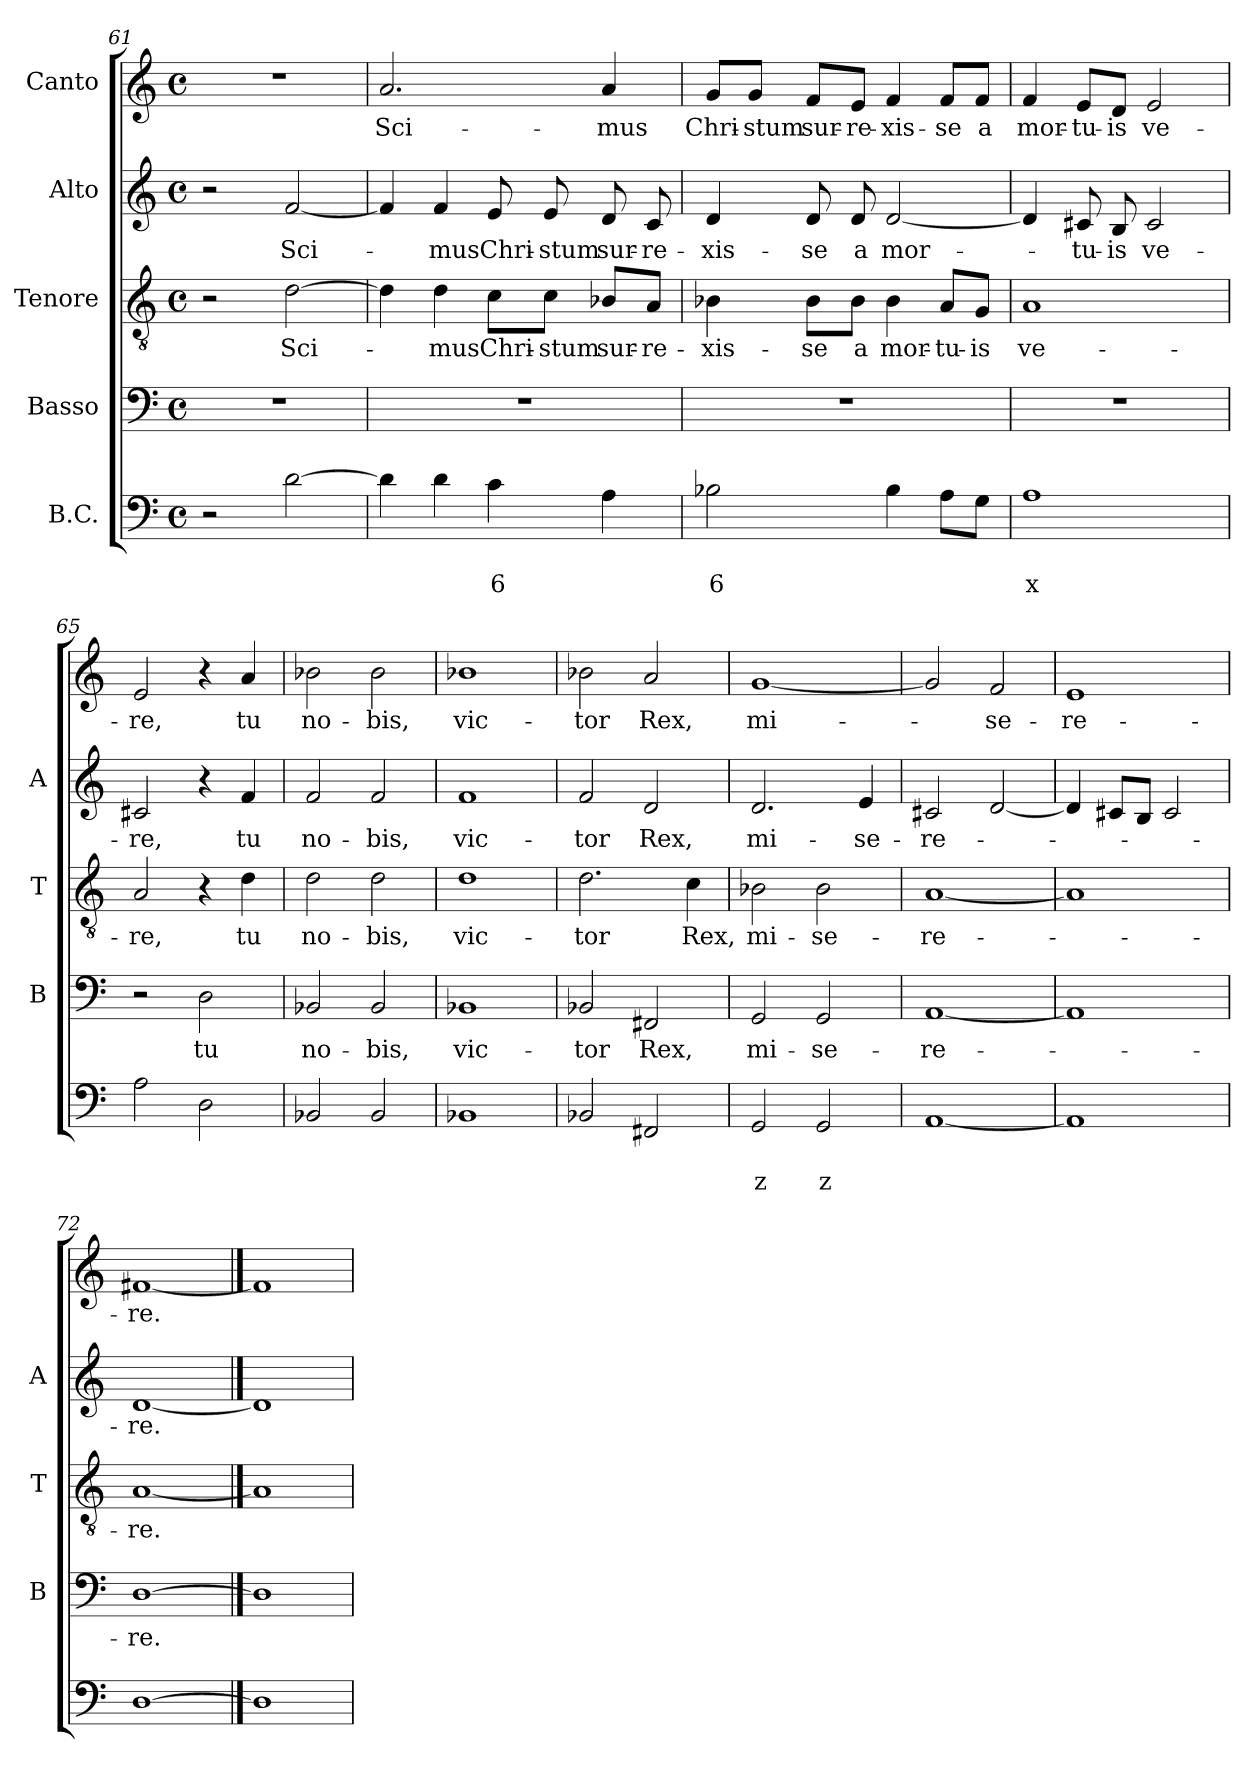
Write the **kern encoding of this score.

**kern	**text	**text	**kern	**text	**kern	**text	**kern	**text	**kern	**text
*part5	*part5	*part5	*part4	*part4	*part3	*part3	*part2	*part2	*part1	*part1
*staff5	*staff5	*staff5	*staff4	*staff4	*staff3	*staff3	*staff2	*staff2	*staff1	*staff1
*I"B.C.	*	*	*I"Basso	*	*I"Tenore	*	*I"Alto	*	*I"Canto	*
*	*	*	*I'B	*	*I'T	*	*I'A	*	*	*
*clefF4	*	*	*clefF4	*	*clefGv2	*	*clefG2	*	*clefG2	*
*k[]	*	*	*k[]	*	*k[]	*	*k[]	*	*k[]	*
*C:	*	*	*C:	*	*C:	*	*C:	*	*C:	*
*M4/4	*	*	*M4/4	*	*M4/4	*	*M4/4	*	*M4/4	*
*met(c)	*	*	*met(c)	*	*met(c)	*	*met(c)	*	*met(c)	*
=61	=61	=61	=61	=61	=61	=61	=61	=61	=61	=61
2r	.	.	1r	.	2r	.	2r	.	1r	.
!	!	!	!	!	!	!LO:LY:b	!	!LO:LY:b	!	!
[2d\	.	.	.	.	[2d\	Sci-	[2f/	Sci-	.	.
!!LO:PB:g=z
=62	=62	=62	=62	=62	=62	=62	=62	=62	=62	=62
!	!	!	!	!	!	!	!	!	!	!LO:LY:b
4d\]	.	.	1r	.	4d\]	.	4f/]	.	2.a/	Sci-
!	!	!	!	!	!	!LO:LY:b	!	!LO:LY:b	!	!
4d\	.	.	.	.	4d\	-mus	4f/	-mus	.	.
!	!	!LO:LY:b	!	!	!	!LO:LY:b	!	!LO:LY:b	!	!
4c\	.	6	.	.	8c\L	Chri-	8e/	Chri-	.	.
!	!	!	!	!	!	!LO:LY:b	!	!LO:LY:b	!	!
.	.	.	.	.	8c\J	-stum	8e/	-stum	.	.
!	!	!	!	!	!	!LO:LY:b	!	!LO:LY:b	!	!LO:LY:b
4A\	.	.	.	.	8B-X/L	sur-	8d/	sur-	4a/	-mus
!	!	!	!	!	!	!LO:LY:b	!	!LO:LY:b	!	!
.	.	.	.	.	8A/J	-re-	8c/	-re-	.	.
=63	=63	=63	=63	=63	=63	=63	=63	=63	=63	=63
!	!	!LO:LY:b	!	!	!	!LO:LY:b	!	!LO:LY:b	!	!LO:LY:b
2B-X\	.	6	1r	.	4B-X\	-xis-	4d/	-xis-	8g/L	Chri-
!	!	!	!	!	!	!	!	!	!	!LO:LY:b
.	.	.	.	.	.	.	.	.	8g/J	-stum
!	!	!	!	!	!	!LO:LY:b	!	!LO:LY:b	!	!LO:LY:b
.	.	.	.	.	8B-\L	-se	8d/	-se	8f/L	sur-
!	!	!	!	!	!	!LO:LY:b	!	!LO:LY:b	!	!LO:LY:b
.	.	.	.	.	8B-\J	a	8d/	a	8e/J	-re-
!	!	!	!	!	!	!LO:LY:b	!	!LO:LY:b	!	!LO:LY:b
4B-\	.	.	.	.	4B-\	mor-	[2d/	mor-	4f/	-xis-
!	!	!	!	!	!	!LO:LY:b	!	!	!	!LO:LY:b
8A\L	.	.	.	.	8A/L	-tu-	.	.	8f/L	-se
!	!	!	!	!	!	!LO:LY:b	!	!	!	!LO:LY:b
8G\J	.	.	.	.	8G/J	-is	.	.	8f/J	a
=64	=64	=64	=64	=64	=64	=64	=64	=64	=64	=64
!	!	!LO:LY:b	!	!	!	!LO:LY:b	!	!	!	!LO:LY:b
1A	.	x	1r	.	1A	ve-	4d/]	.	4f/	mor-
!	!	!	!	!	!	!	!	!LO:LY:b	!	!LO:LY:b
.	.	.	.	.	.	.	8c#X/	-tu-	8e/L	-tu-
!	!	!	!	!	!	!	!	!LO:LY:b	!	!LO:LY:b
.	.	.	.	.	.	.	8B/	-is	8d/J	-is
!	!	!	!	!	!	!	!	!LO:LY:b	!	!LO:LY:b
.	.	.	.	.	.	.	2c#/	ve-	2e/	ve-
=65	=65	=65	=65	=65	=65	=65	=65	=65	=65	=65
!	!	!	!	!	!	!LO:LY:b	!	!LO:LY:b	!	!LO:LY:b
2A\	.	.	2r	.	2A/	-re,	2c#X/	-re,	2e/	-re,
!	!	!	!	!LO:LY:b	!	!	!	!	!	!
2D\	.	.	2D\	tu	4r	.	4r	.	4r	.
!	!	!	!	!	!	!LO:LY:b	!	!LO:LY:b	!	!LO:LY:b
.	.	.	.	.	4d\	tu	4f/	tu	4a/	tu
!!LO:LB:g=z
=66	=66	=66	=66	=66	=66	=66	=66	=66	=66	=66
!	!	!	!	!LO:LY:b	!	!LO:LY:b	!	!LO:LY:b	!	!LO:LY:b
2BB-X/	.	.	2BB-X/	no-	2d\	no-	2f/	no-	2b-X\	no-
!	!	!	!	!LO:LY:b	!	!LO:LY:b	!	!LO:LY:b	!	!LO:LY:b
2BB-/	.	.	2BB-/	-bis,	2d\	-bis,	2f/	-bis,	2b-\	-bis,
=67	=67	=67	=67	=67	=67	=67	=67	=67	=67	=67
!	!	!	!	!LO:LY:b	!	!LO:LY:b	!	!LO:LY:b	!	!LO:LY:b
1BB-X	.	.	1BB-X	vic-	1d	vic-	1f	vic-	1b-X	vic-
=68	=68	=68	=68	=68	=68	=68	=68	=68	=68	=68
!	!	!	!	!LO:LY:b	!	!LO:LY:b	!	!LO:LY:b	!	!LO:LY:b
2BB-X/	.	.	2BB-X/	-tor	2.d\	-tor	2f/	-tor	2b-X\	-tor
!	!	!	!	!LO:LY:b	!	!	!	!LO:LY:b	!	!LO:LY:b
2FF#X/	.	.	2FF#X/	Rex,	.	.	2d/	Rex,	2a/	Rex,
!	!	!	!	!	!	!LO:LY:b	!	!	!	!
.	.	.	.	.	4c\	Rex,	.	.	.	.
=69	=69	=69	=69	=69	=69	=69	=69	=69	=69	=69
!	!	!LO:LY:b	!	!LO:LY:b	!	!LO:LY:b	!	!LO:LY:b	!	!LO:LY:b
2GG/	.	z	2GG/	mi-	2B-X\	mi-	2.d/	mi-	[1g	mi-
!	!	!LO:LY:b	!	!LO:LY:b	!	!LO:LY:b	!	!	!	!
2GG/	.	z	2GG/	-se-	2B-\	-se-	.	.	.	.
!	!	!	!	!	!	!	!	!LO:LY:b	!	!
.	.	.	.	.	.	.	4e/	-se-	.	.
=70	=70	=70	=70	=70	=70	=70	=70	=70	=70	=70
!	!	!	!	!LO:LY:b	!	!LO:LY:b	!	!LO:LY:b	!	!
[1AA	.	.	[1AA	-re-	[1A	-re-	2c#X/	-re-	2g/]	.
!	!	!	!	!	!	!	!	!	!	!LO:LY:b
.	.	.	.	.	.	.	[2d/	.	2f/	-se-
=71	=71	=71	=71	=71	=71	=71	=71	=71	=71	=71
!	!	!	!	!	!	!	!	!	!	!LO:LY:b
1AA]	.	.	1AA]	.	1A]	.	4d/]	.	1e	-re-
.	.	.	.	.	.	.	8c#X/L	.	.	.
.	.	.	.	.	.	.	8B/J	.	.	.
.	.	.	.	.	.	.	2c#/	.	.	.
=72	=72	=72	=72	=72	=72	=72	=72	=72	=72	=72
!	!	!	!	!LO:LY:b	!	!LO:LY:b	!	!LO:LY:b	!	!LO:LY:b
[1D	.	.	[1D	-re.	[1A	-re.	[1d	-re.	[1f#X	-re.
==73	==73	==73	==73	==73	==73	==73	==73	==73	==73	==73
1D]	.	.	1D]	.	1A]	.	1d]	.	1f#]	.
=	=	=	=	=	=	=	=	=	=	=
*-	*-	*-	*-	*-	*-	*-	*-	*-	*-	*-
